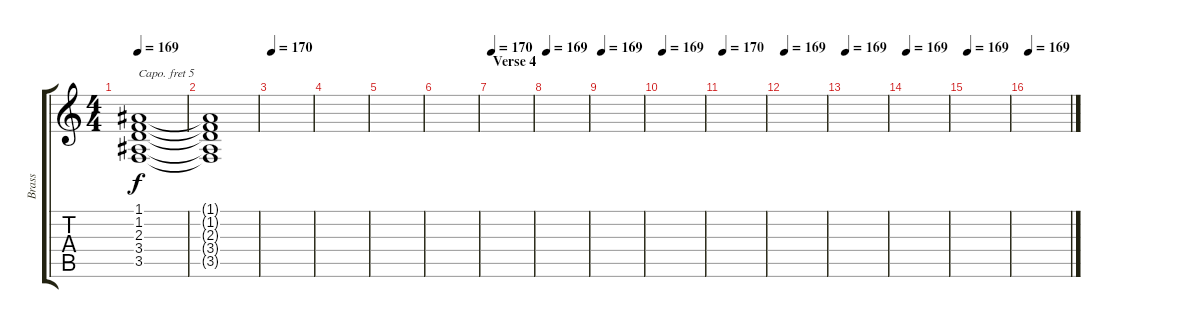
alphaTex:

\track ("Brass" "Brass") {instrument frenchhorn}
\staff {score tabs}
\capo 5
\tuning (E4 B3 G3 D3 A2 E2) {hide}
\ts (4 4)
\tempo 169
\clef g2
\ks c
(1.1 1.2 2.3 3.4 3.5).1{dy f volume 0} |
(1.1{t} 1.2{t} 2.3{t} 3.4{t} 3.5{t}).1 |
\tempo 170
|
|
|
|
\section ("" "Verse 4")
\tempo 169
\tempo 170
|
\tempo 169
|
\tempo 169
|
\tempo 169
|
\tempo 169
\tempo 170
|
\tempo 169
|
\tempo 169
|
\tempo 169
|
\tempo 169
|
\tempo 169
